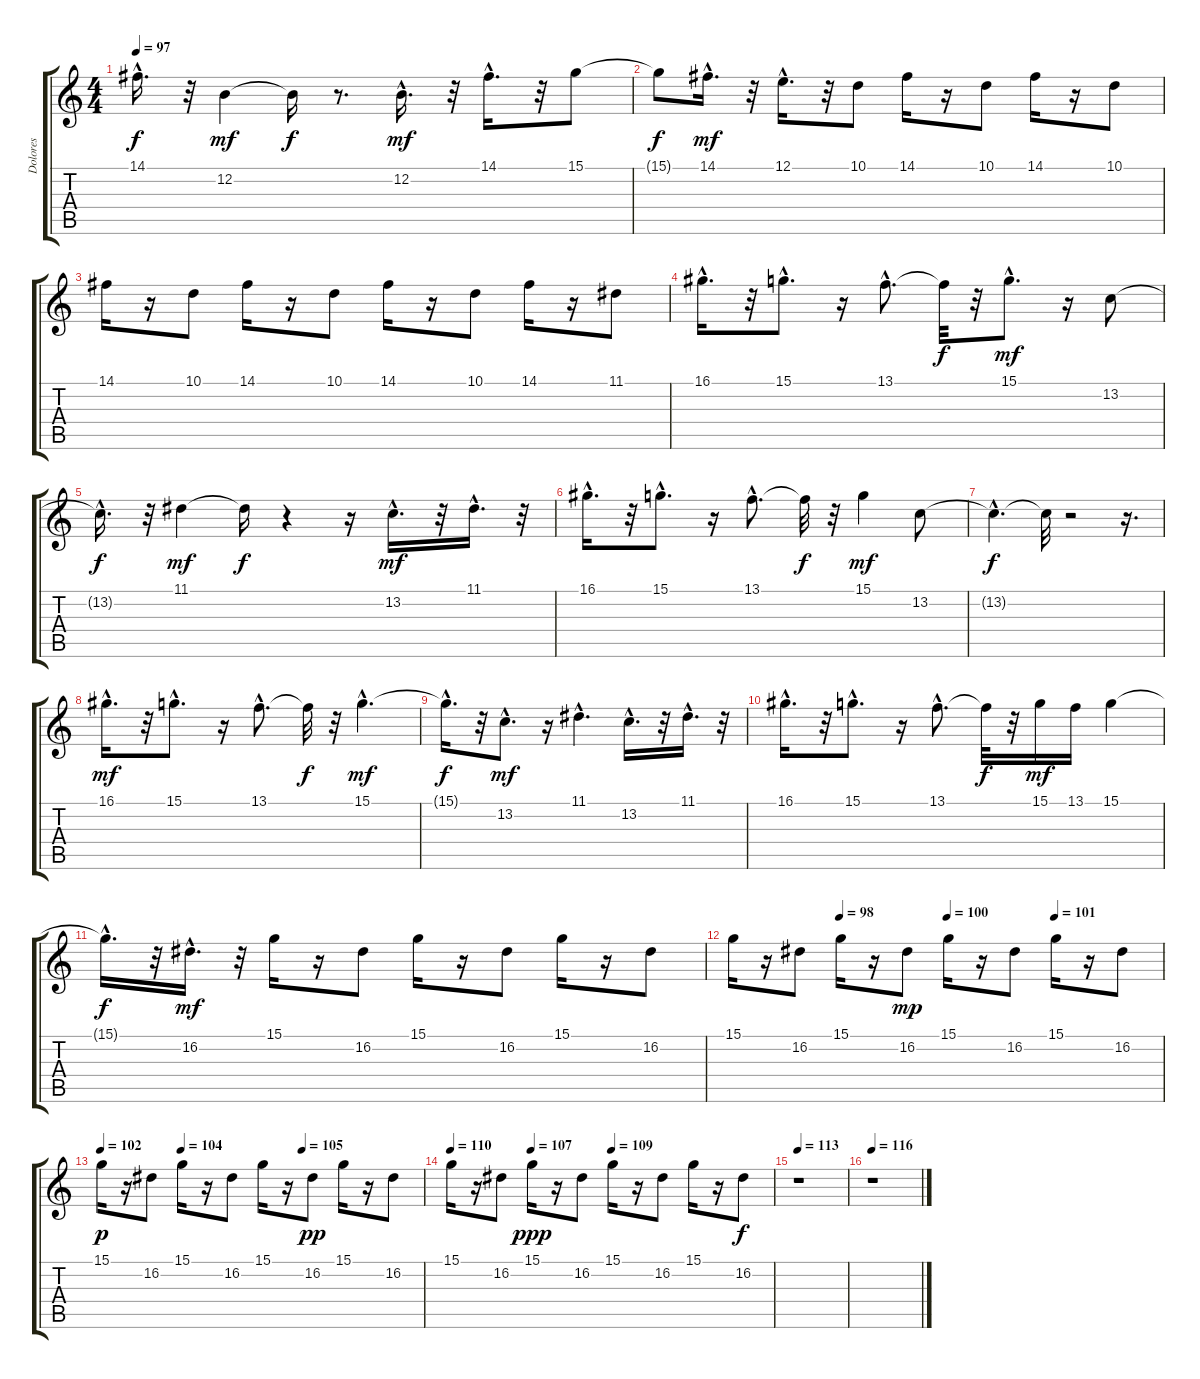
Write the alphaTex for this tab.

\track ("Dolores" "Dolores") {instrument pad3polysynth}
\staff {score tabs}
\tuning (E4 B3 G3 D3 A2 E2) {hide}
\ts (4 4)
\tempo 97
\clef g2
\ks c
14.1{hac t}.16{d dy f} r.32 12.2.4{dy mf} 12.2{t}.16{dy f} r.8{d} 12.2{hac}.16{d dy mf} r.32 14.1{hac}.16{d} r.32 15.1.8 |
15.1{t}.8{dy f} 14.1{hac}.16{d dy mf} r.32 12.1{hac}.16{d} r.32 10.1.8 14.1.16 r.16 10.1.8 14.1.16 r.16 10.1.8 |
14.1.16 r.16 10.1.8 14.1.16 r.16 10.1.8 14.1.16 r.16 10.1.8 14.1.16 r.16 11.1.8 |
16.1{hac}.16{d} r.32 15.1{hac}.8{d} r.16 13.1{hac}.8{d} 13.1{t}.32{dy f} r.32 15.1{hac}.8{d dy mf} r.16 13.2.8 |
13.2{hac t}.16{d dy f} r.32 11.1.4{dy mf} 11.1{t}.16{dy f} r.4 r.16 13.2{hac}.16{d dy mf} r.32 11.1{hac}.16{d} r.32 |
16.1{hac}.16{d} r.32 15.1{hac}.8{d} r.16 13.1{hac}.8{d} 13.1{t}.32{dy f} r.32 15.1.4{dy mf} 13.2.8 |
13.2{hac t}.4{d dy f} 13.2{t}.32 r.2 r.16{d} |
16.1{hac}.16{d dy mf} r.32 15.1{hac}.8{d} r.16 13.1{hac}.8{d} 13.1{t}.32{dy f} r.32 15.1{hac}.4{d dy mf} |
15.1{hac t}.16{d dy f} r.32 13.2{hac}.8{d dy mf} r.16 11.1{hac}.4{d} 13.2{hac}.16{d} r.32 11.1{hac}.16{d} r.32 |
16.1{hac}.16{d} r.32 15.1{hac}.8{d} r.16 13.1{hac}.8{d} 13.1{t}.32{dy f} r.32 15.1.16{dy mf} 13.1.16 15.1.4 |
15.1{hac t}.16{d dy f} r.32 16.2{hac}.16{d dy mf} r.32 15.1.16 r.16 16.2.8 15.1.16 r.16 16.2.8 15.1.16 r.16 16.2.8 |
\tempo (98 0.25)
\tempo (100 0.5)
\tempo (101 0.75)
15.1.16 r.16 16.2.8 15.1.16 r.16 16.2.8{dy mp} 15.1.16 r.16 16.2.8 15.1.16 r.16 16.2.8 |
\tempo 102
\tempo (104 0.25)
\tempo (105 0.625)
15.1.16{dy p} r.16 16.2.8 15.1.16 r.16 16.2.8 15.1.16 r.16 16.2.8{dy pp} 15.1.16 r.16 16.2.8 |
\tempo 110
\tempo (107 0.25)
\tempo (109 0.5)
15.1.16 r.16 16.2.8 15.1.16{dy ppp} r.16 16.2.8 15.1.16 r.16 16.2.8 15.1.16 r.16 16.2.8{dy f} |
\tempo 113
r.1 |
\tempo 116
r.1
